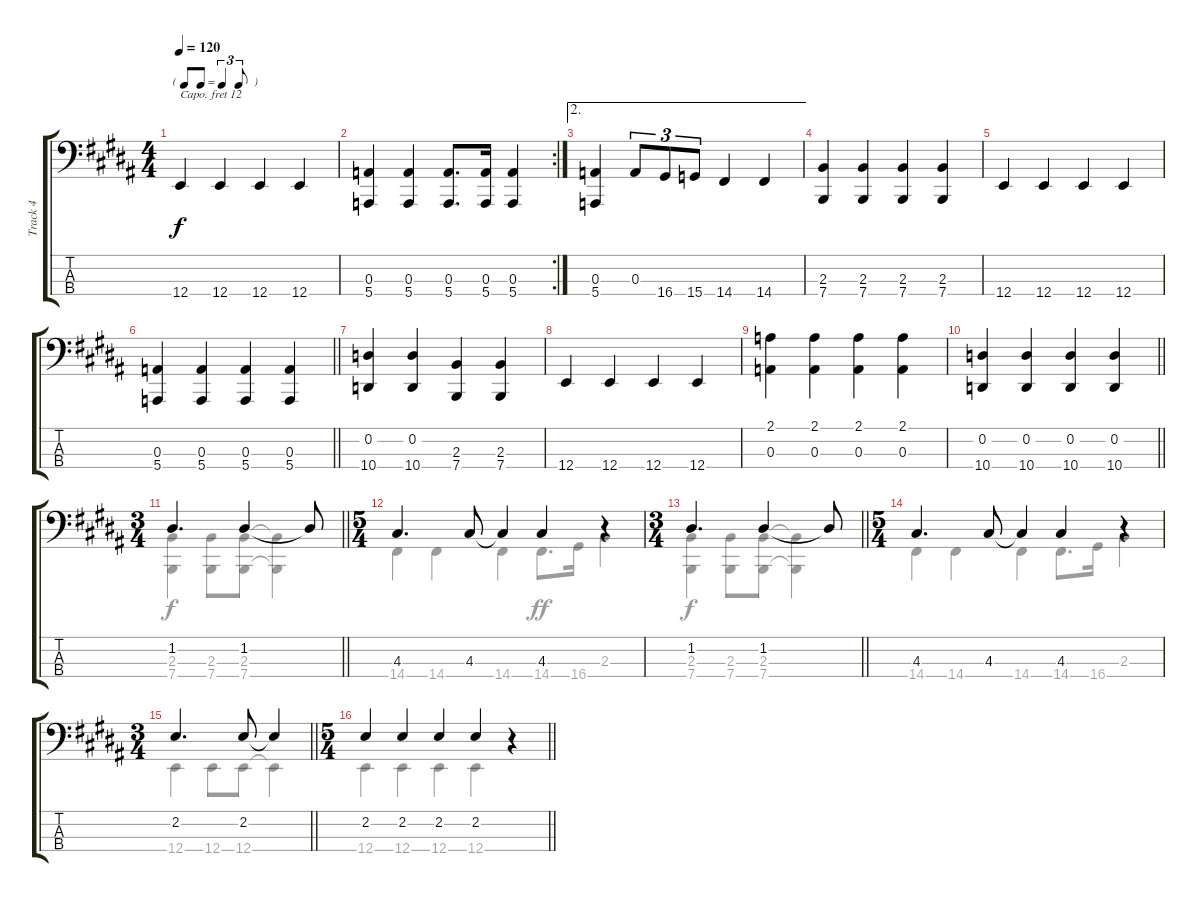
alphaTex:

\track ("Track 4" "Track 4") {instrument acousticgrandpiano}
\staff {score tabs}
\capo 12
\tuning (G2 D2 A1 E0) {hide}
\voice
\ts (4 4)
\tf triplet8th
\tempo 120
\clef f4
\ks b
12.4.4{dy f} 12.4.4 12.4.4 12.4.4 |
\rc 2
(0.3 5.4).4 (0.3 5.4).4 (0.3 5.4).8{d} (0.3 5.4).16 (0.3 5.4).4 |
\ae 2
(0.3 5.4).4 0.3.8{tu (3 2)} 16.4.8{tu (3 2)} 15.4.8{tu (3 2)} 14.4.4 14.4.4 |
(2.3 7.4).4 (2.3 7.4).4 (2.3 7.4).4 (2.3 7.4).4 |
12.4.4 12.4.4 12.4.4 12.4.4 |
\barLineRight lightlight
(0.3 5.4).4 (0.3 5.4).4 (0.3 5.4).4 (0.3 5.4).4 |
(0.2 10.4).4 (0.2 10.4).4 (2.3 7.4).4 (2.3 7.4).4 |
12.4.4 12.4.4 12.4.4 12.4.4 |
(2.1 0.3).4 (2.1 0.3).4 (2.1 0.3).4 (2.1 0.3).4 |
\barLineRight lightlight
(0.2 10.4).4 (0.2 10.4).4 (0.2 10.4).4 (0.2 10.4).4 |
\ts (3 4)
\barLineRight lightlight
1.2.4{d} 1.2.4 1.2{t}.8 |
\ts (5 4)
4.3.4{d} 4.3.8 4.3{t}.4 4.3.4 r.4 |
\ts (3 4)
\barLineRight lightlight
1.2.4{d} 1.2.4 1.2{t}.8 |
\ts (5 4)
4.3.4{d} 4.3.8 4.3{t}.4 4.3.4 r.4 |
\ts (3 4)
\barLineRight lightlight
2.2.4{d} 2.2.8 2.2{t}.4 |
\ts (5 4)
\barLineRight lightlight
2.2.4 2.2.4 2.2.4 2.2.4 r.4
\voice
\clef f4
\ottava regular
\simile none
\ks b
|
|
|
|
|
\barLineRight lightlight
|
|
|
|
\barLineRight lightlight
|
\barLineRight lightlight
(2.3 7.4).4 (2.3 7.4).8 (2.3 7.4).8 (2.3{t} 7.4{t}).4 |
14.4.4 14.4.4 14.4.4 14.4.8{d dy ff} 16.4.16 2.3.4 |
\barLineRight lightlight
(2.3 7.4).4{dy f} (2.3 7.4).8 (2.3 7.4).8 (2.3{t} 7.4{t}).4 |
14.4.4 14.4.4 14.4.4 14.4.8{d} 16.4.16 2.3.4 |
\barLineRight lightlight
12.4.4 12.4.8 12.4.8 12.4{t}.4 |
\barLineRight lightlight
12.4.4 12.4.4 12.4.4 12.4.4 r.4
